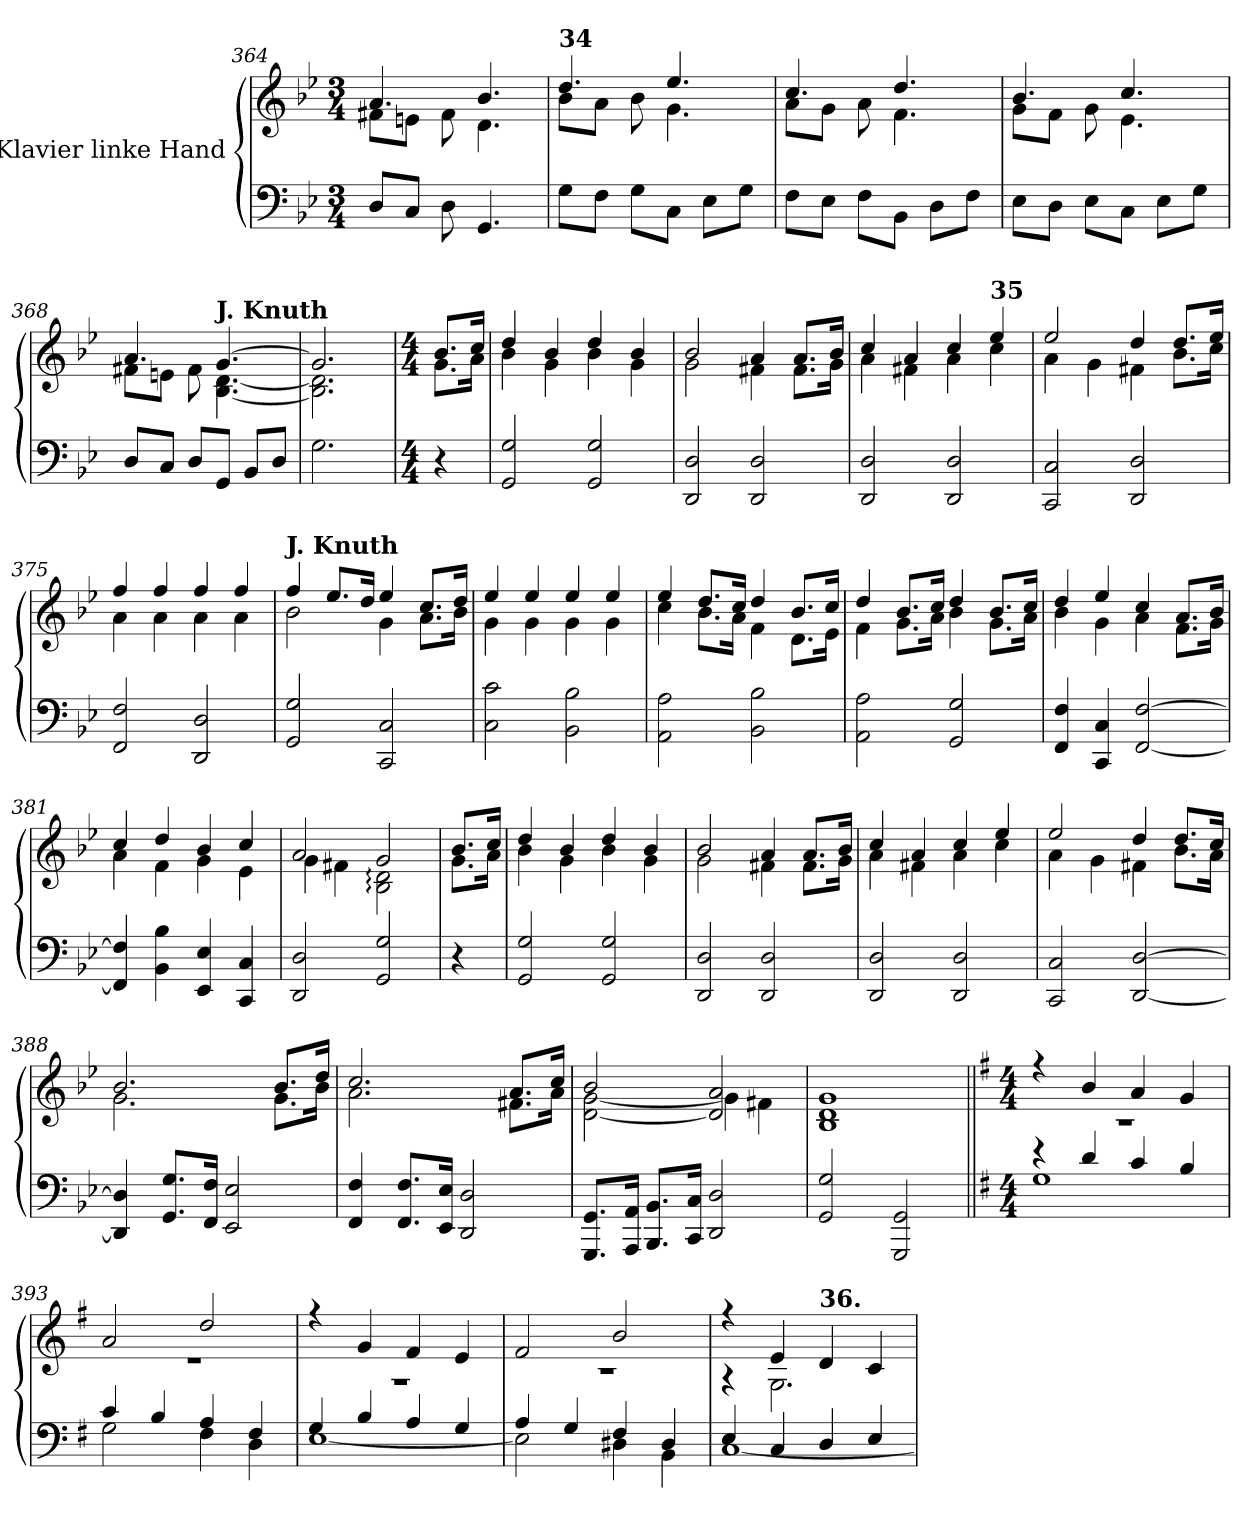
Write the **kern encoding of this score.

**kern	**kern
*part1	*part1
*staff2	*staff1
*I"Klavier linke Hand	*
*clefF4	*clefG2
*k[b-e-]	*k[b-e-]
*M3/4	*M3/4
=364	=364
*	*^
8D/L	4.a/	8f#X\L
8C/J	.	8en\J
8D\	.	8f#\
4.GG/	4.b-/	4.d\
=365	=365	=365
!	!LO:TX:a:B:t=34	!
8G\L	4.dd/	8b-\L
8F\J	.	8a\J
8G\L	.	8b-\
8C\J	4.ee-/	4.g\
8E-\L	.	.
8G\J	.	.
!!LO:LB:g=z	!!
=366	=366	=366
8F\L	4.cc/	8a\L
8E-\J	.	8g\J
8F\L	.	8a\
8BB-\J	4.dd/	4.f\
8D\L	.	.
8F\J	.	.
=367	=367	=367
8E-\L	4.b-/	8g\L
8D\J	.	8f\J
8E-\L	.	8g\
8C\J	4.cc/	4.e-\
8E-\L	.	.
8G\J	.	.
=368	=368	=368
8D/L	4.a/	8f#X\L
8C/J	.	8en\J
8D/L	.	8f#\
!	!LO:TX:a:B:t=J. Knuth	!
8GG/J	[4.g/	[4.B-\ [4.d\
8BB-/L	.	.
8D/J	.	.
=369	=369	=369
2.G\	2.g/]	2.B-\] 2.d\]
!!LO:LB:g=z	!!
=370	=370	=370
*M4/4	*M4/4	*
4r	8.b-/L	8.g\L
.	16cc/Jk	16a\Jk
=371	=371	=371
2GG/ 2G/	4dd/	4b-\
.	4b-/	4g\
2GG/ 2G/	4dd/	4b-\
.	4b-/	4g\
=372	=372	=372
2DD/ 2D/	2b-/	2g\
2DD/ 2D/	4a/	4f#X\
.	8.a/L	8.f#\L
.	16b-/Jk	16g\Jk
=373	=373	=373
2DD/ 2D/	4cc/	4a\
.	4a/	4f#X\
2DD/ 2D/	4cc/	4a\
!	!LO:TX:a:B:t=35	!
.	4ee-/	4cc\
=374	=374	=374
2CC/ 2C/	2ee-/	4a\
.	.	4g\
2DD/ 2D/	4dd/	4f#X\
.	8.dd/L	8.b-\L
.	16ee-/Jk	16cc\Jk
=375	=375	=375
2FF/ 2F/	4ff/	4a\
.	4ff/	4a\
2DD/ 2D/	4ff/	4a\
.	4ff/	4a\
!!LO:PB:g=z	!!
=376	=376	=376
!	!LO:TX:a:B:t=J. Knuth	!
2GG/ 2G/	4ff/	2b-\
.	8.ee-/L	.
.	16dd/Jk	.
2CC/ 2C/	4ee-/	4g\
.	8.cc/L	8.a\L
.	16dd/Jk	16b-\Jk
!!LO:LB:g=z	!!
=377	=377	=377
2C\ 2c\	4ee-/	4g\
.	4ee-/	4g\
2BB-\ 2B-\	4ee-/	4g\
.	4ee-/	4g\
=378	=378	=378
2AA\ 2A\	4ee-/	4cc\
.	8.dd/L	8.b-\L
.	16cc/Jk	16a\Jk
2BB-\ 2B-\	4dd/	4f\
.	8.b-/L	8.d\L
.	16cc/Jk	16e-\Jk
=379	=379	=379
2AA\ 2A\	4dd/	4f\
.	8.b-/L	8.g\L
.	16cc/Jk	16a\Jk
2GG/ 2G/	4dd/	4b-\
.	8.b-/L	8.g\L
.	16cc/Jk	16a\Jk
=380	=380	=380
4FF/ 4F/	4dd/	4b-\
4CC/ 4C/	4ee-/	4g\
[2FF/ [2F/	4cc/	4a\
.	8.a/L	8.f\L
.	16b-/Jk	16g\Jk
=381	=381	=381
4FF/] 4F/]	4cc/	4a\
4BB-\ 4B-\	4dd/	4f\
4EE-/ 4E-/	4b-/	4g\
4CC/ 4C/	4cc/	4e-\
!!LO:LB:g=z	!!
=382	=382	=382
2DD/ 2D/	2a/	4g\
.	.	4f#X\
2GG/ 2G/	2g/	2B-\: 2d\:
!!LO:LB:g=z	!!
=383	=383	=383
4r	8.b-/L	8.g\L
.	16cc/Jk	16a\Jk
=384	=384	=384
2GG/ 2G/	4dd/	4b-\
.	4b-/	4g\
2GG/ 2G/	4dd/	4b-\
.	4b-/	4g\
=385	=385	=385
2DD/ 2D/	2b-/	2g\
2DD/ 2D/	4a/	4f#X\
.	8.a/L	8.f#\L
.	16b-/Jk	16g\Jk
=386	=386	=386
2DD/ 2D/	4cc/	4a\
.	4a/	4f#X\
2DD/ 2D/	4cc/	4a\
.	4ee-/	4cc\
=387	=387	=387
2CC/ 2C/	2ee-/	4a\
.	.	4g\
[2DD/ [2D/	4dd/	4f#X\
.	8.dd/L	8.b-\L
.	16cc/Jk	16a\Jk
=388	=388	=388
4DD/] 4D/]	2.b-/	2.g\
8.GG/ 8.G/L	.	.
16FF/ 16F/Jk	.	.
2EE-/ 2E-/	.	.
.	8.b-/L	8.g\L
.	16dd/Jk	16b-\Jk
!!LO:LB:g=z	!!
=389	=389	=389
4FF/ 4F/	2.cc/	2.a\
8.FF/ 8.F/L	.	.
16EE-/ 16E-/Jk	.	.
2DD/ 2D/	.	.
.	8.a/L	8.f#X\L
.	16cc/Jk	16a\Jk
=390	=390	=390
8.GGG/ 8.GG/L	2b-/	[2d\ [2g\
16AAA/ 16AA/Jk	.	.
8.BBB-/ 8.BB-/L	.	.
16CC/ 16C/Jk	.	.
2DD/ 2D/	2d/] 2a/	4g\]
.	.	4f#X\
=391	=391	=391
2GG/ 2G/	1g	1B- 1d
2GGG/ 2GG/	.	.
!!LO:LB:g=z	!!
=392||	=392||	=392||
*k[f#]	*k[f#]	*
*M4/4	*M4/4	*
*^	*	*
4r	1G	4r	1r
4d/	.	4b/	.
4c/	.	4a/	.
4B/	.	4g/	.
=393	=393	=393	=393
4c/	2G\	2a/	1r
4B/	.	.	.
4A/	4F#\	2dd/	.
4F#/	4D\	.	.
=394	=394	=394	=394
4G/	[1E	4r	1r
4B/	.	4g/	.
4A/	.	4f#/	.
4G/	.	4e/	.
=395	=395	=395	=395
4A/	2E\]	2f#/	1r
4G/	.	.	.
4F#/	4D#X\	2b/	.
4D#/	4BB\	.	.
=396	=396	=396	=396
4E/	[1C	4r	4r
4C/	.	4e/	2.G\
!	!	!LO:TX:a:B:t=36.	!
4D/	.	4d/	.
4E/	.	4c/	.
*v	*v	*	*
*	*v	*v
=	=
*-	*-
